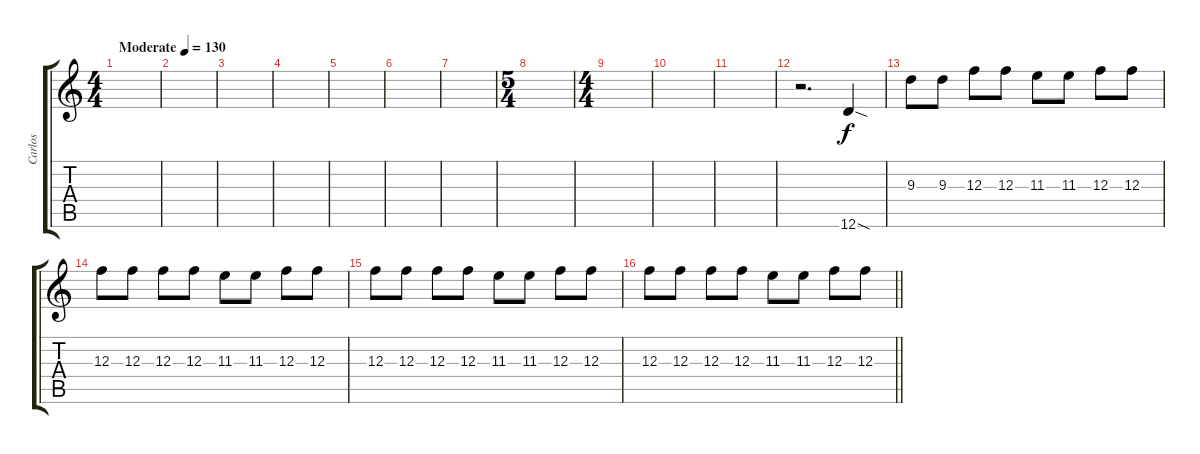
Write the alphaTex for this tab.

\track ("Carlos" "Carlos") {instrument distortionguitar}
\staff {score tabs}
\tuning (D4 A3 F3 C3 G2 D2) {hide}
\ts (4 4)
\tempo (130 "Moderate")
\clef g2
\ks c
|
|
|
|
|
|
|
\ts (5 4)
|
\ts (4 4)
|
|
|
r.2{d} 12.6{sod}.4 |
9.3.8 9.3.8 12.3.8 12.3.8 11.3.8 11.3.8 12.3.8 12.3.8 |
12.3.8 12.3.8 12.3.8 12.3.8 11.3.8 11.3.8 12.3.8 12.3.8 |
12.3.8 12.3.8 12.3.8 12.3.8 11.3.8 11.3.8 12.3.8 12.3.8 |
\barLineRight lightlight
12.3.8 12.3.8 12.3.8 12.3.8 11.3.8 11.3.8 12.3.8 12.3.8
